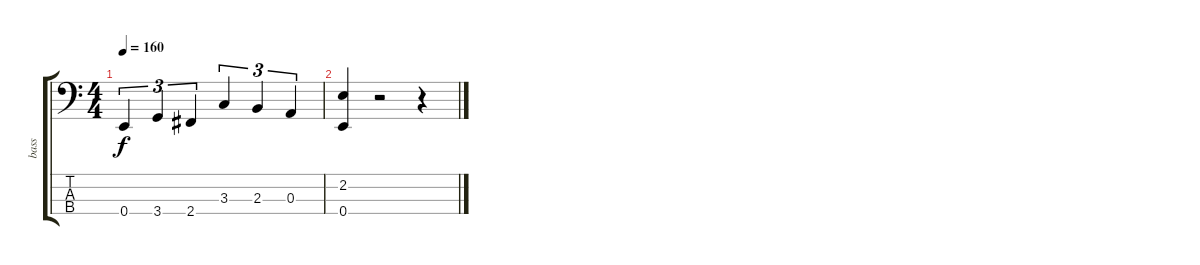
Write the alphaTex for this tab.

\track ("bass" "bass") {instrument electricbasspick}
\staff {score tabs}
\tuning (G2 D2 A1 E1) {hide}
\ts (4 4)
\tempo 160
\clef f4
\ks c
0.4.4{tu (3 2) dy f} 3.4.4{tu (3 2)} 2.4.4{tu (3 2)} 3.3.4{tu (3 2)} 2.3.4{tu (3 2)} 0.3.4{tu (3 2)} |
(2.2 0.4).4 r.2 r.4
